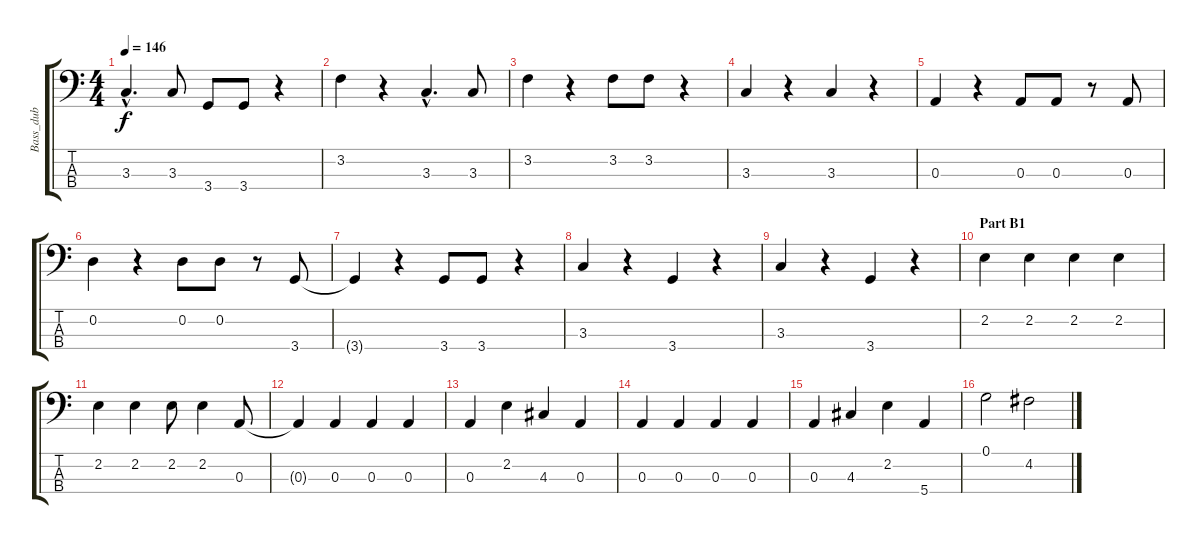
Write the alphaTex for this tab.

\track ("Bass_dub" "Bass_dub") {instrument acousticbass}
\staff {score tabs}
\tuning (G2 D2 A1 E1) {hide}
\ts (4 4)
\tempo 146
\clef f4
\ks c
3.3{hac}.4{d dy f} 3.3.8 3.4.8 3.4.8 r.4 |
3.2.4 r.4 3.3{hac}.4{d} 3.3.8 |
3.2.4 r.4 3.2.8 3.2.8 r.4 |
3.3.4 r.4 3.3.4 r.4 |
0.3.4 r.4 0.3.8 0.3.8 r.8 0.3.8 |
0.2.4 r.4 0.2.8 0.2.8 r.8 3.4.8 |
3.4{t}.4 r.4 3.4.8 3.4.8 r.4 |
3.3.4 r.4 3.4.4 r.4 |
3.3.4 r.4 3.4.4 r.4 |
\section ("" "Part B1")
2.2.4 2.2.4 2.2.4 2.2.4 |
2.2.4 2.2.4 2.2.8 2.2.4 0.3.8 |
0.3{t}.4 0.3.4 0.3.4 0.3.4 |
0.3.4 2.2.4 4.3.4 0.3.4 |
0.3.4 0.3.4 0.3.4 0.3.4 |
0.3.4 4.3.4 2.2.4 5.4.4 |
0.1.2 4.2.2
